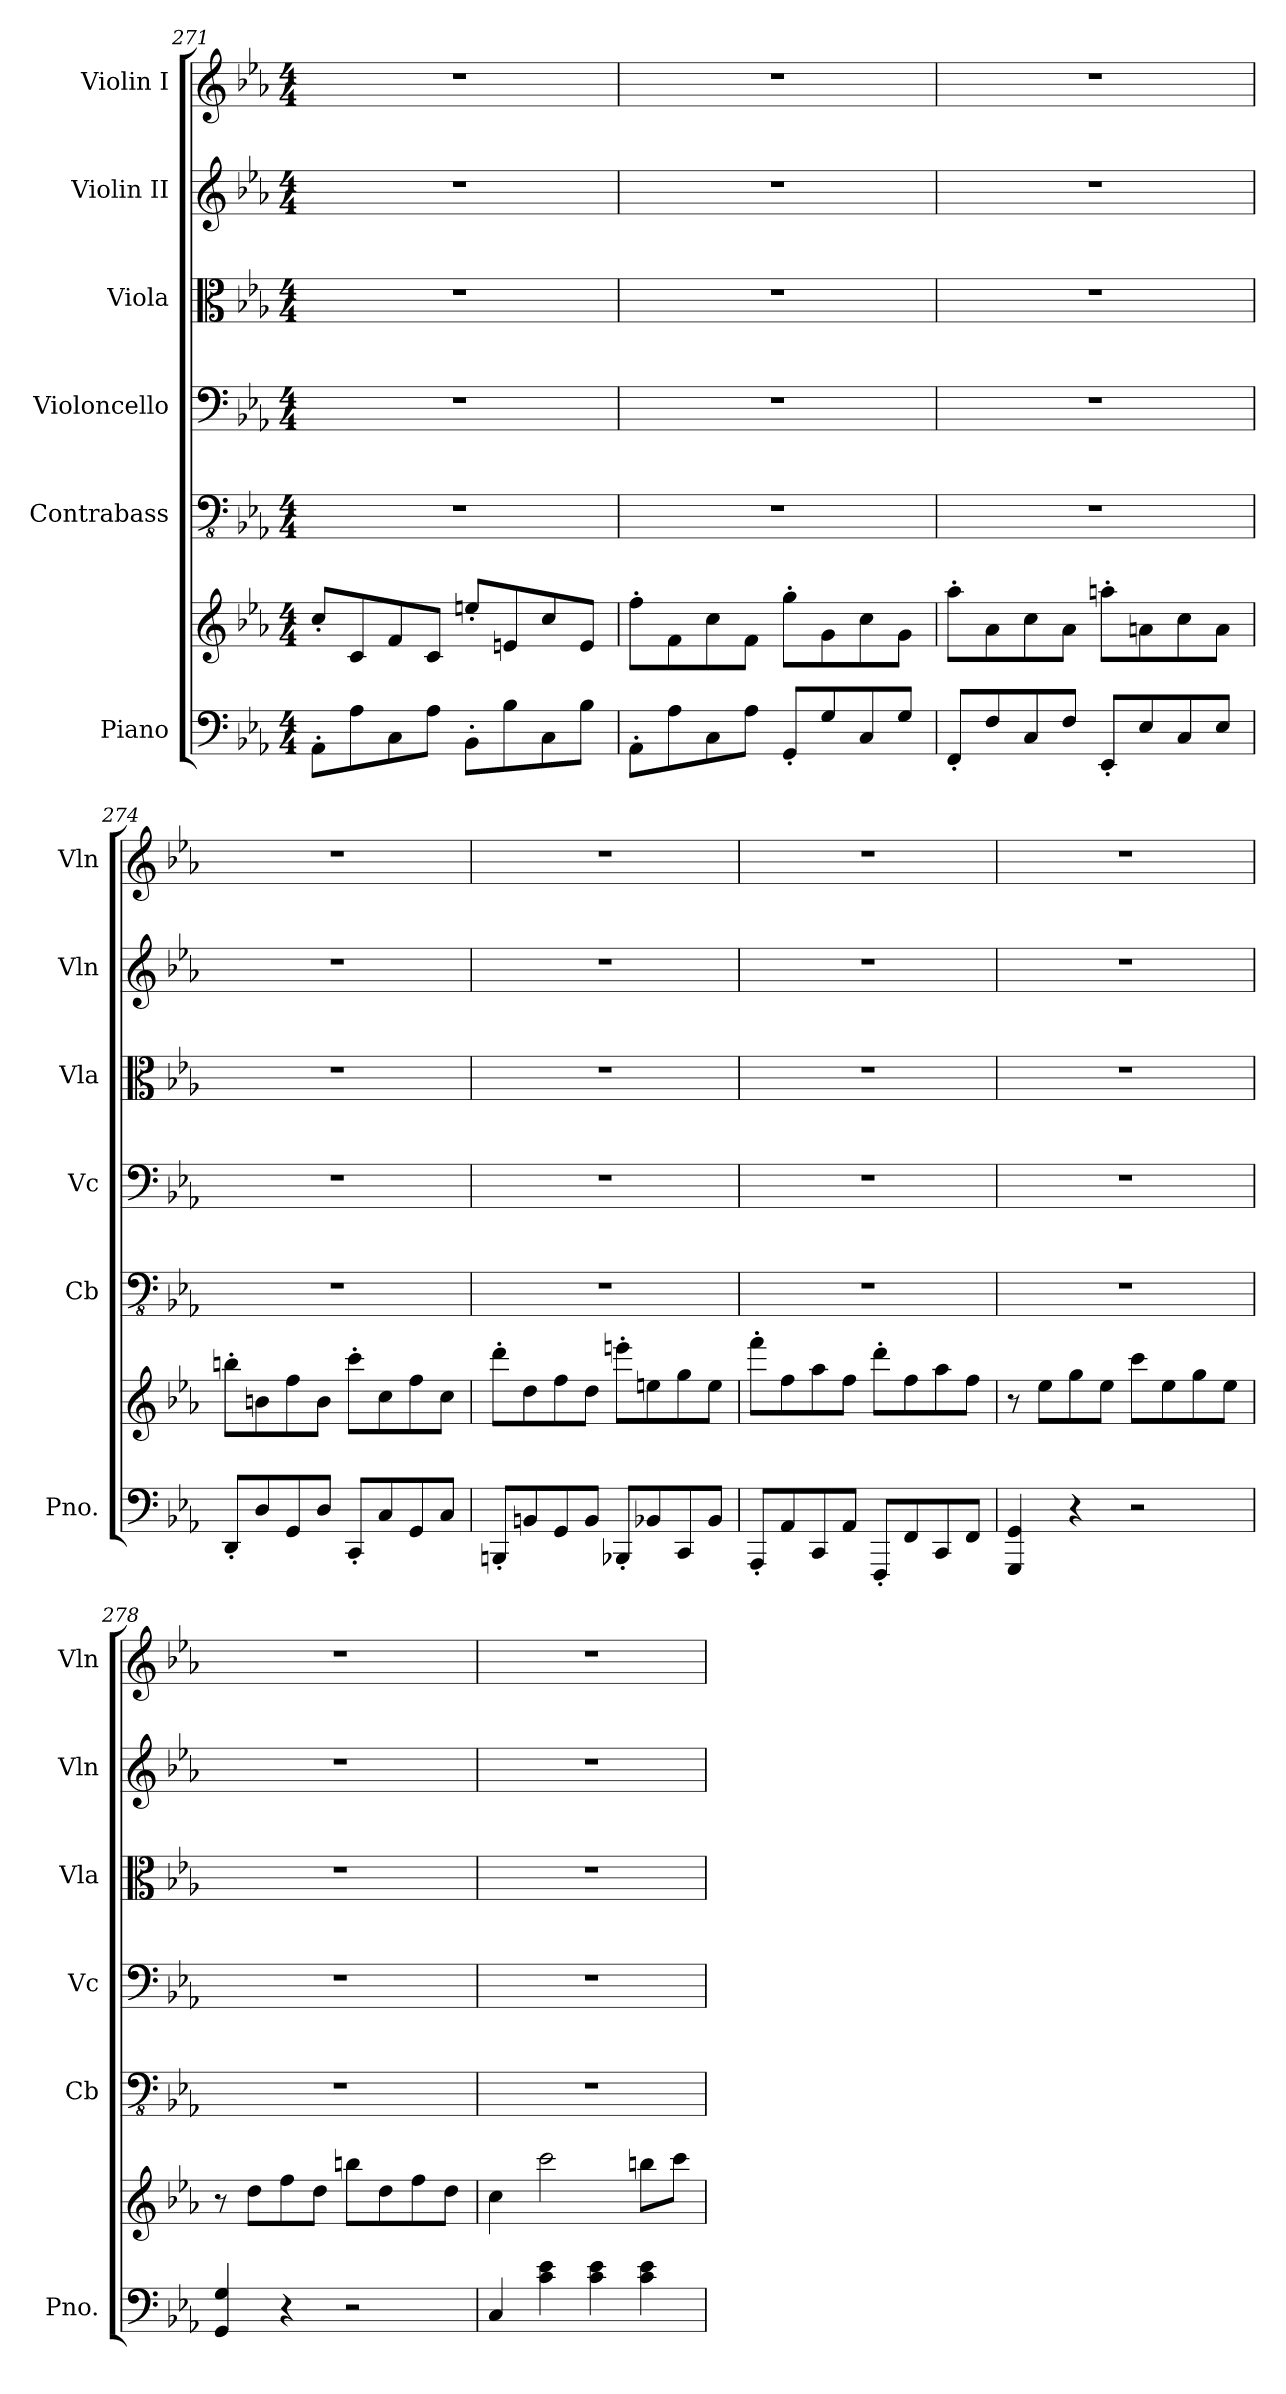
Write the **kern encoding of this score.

**kern	**kern	**kern	**kern	**kern	**kern	**kern
*part6	*part6	*part5	*part4	*part3	*part2	*part1
*staff7	*staff6	*staff5	*staff4	*staff3	*staff2	*staff1
*I"Piano	*	*I"Contrabass	*I"Violoncello	*I"Viola	*I"Violin II	*I"Violin I
*I'Pno.	*	*I'Cb	*I'Vc	*I'Vla	*I'Vln	*I'Vln
*clefF4	*clefG2	*clefFv4	*clefF4	*clefC3	*clefG2	*clefG2
*	*	*ITrd7c12	*	*	*	*
*k[b-e-a-]	*k[b-e-a-]	*k[b-e-a-]	*k[b-e-a-]	*k[b-e-a-]	*k[b-e-a-]	*k[b-e-a-]
*M4/4	*M4/4	*M4/4	*M4/4	*M4/4	*M4/4	*M4/4
=271	=271	=271	=271	=271	=271	=271
8AA-'\L	8cc'/L	1r	1r	1r	1r	1r
8A-\	8c/	.	.	.	.	.
8C\	8f/	.	.	.	.	.
8A-\J	8c/J	.	.	.	.	.
8BB-'\L	8een'/L	.	.	.	.	.
8B-\	8en/	.	.	.	.	.
8C\	8cc/	.	.	.	.	.
8B-\J	8e/J	.	.	.	.	.
=272	=272	=272	=272	=272	=272	=272
8AA-'\L	8ff'\L	1r	1r	1r	1r	1r
8A-\	8f\	.	.	.	.	.
8C\	8cc\	.	.	.	.	.
8A-\J	8f\J	.	.	.	.	.
8GG'/L	8gg'\L	.	.	.	.	.
8G/	8g\	.	.	.	.	.
8C/	8cc\	.	.	.	.	.
8G/J	8g\J	.	.	.	.	.
=273	=273	=273	=273	=273	=273	=273
8FF'/L	8aa-'\L	1r	1r	1r	1r	1r
8F/	8a-\	.	.	.	.	.
8C/	8cc\	.	.	.	.	.
8F/J	8a-\J	.	.	.	.	.
8EE-'/L	8aan'\L	.	.	.	.	.
8E-/	8an\	.	.	.	.	.
8C/	8cc\	.	.	.	.	.
8E-/J	8a\J	.	.	.	.	.
!!LO:PB:g=z
=274	=274	=274	=274	=274	=274	=274
8DD'/L	8bbn'\L	1r	1r	1r	1r	1r
8D/	8bn\	.	.	.	.	.
8GG/	8ff\	.	.	.	.	.
8D/J	8b\J	.	.	.	.	.
8CC'/L	8ccc'\L	.	.	.	.	.
8C/	8cc\	.	.	.	.	.
8GG/	8ff\	.	.	.	.	.
8C/J	8cc\J	.	.	.	.	.
=275	=275	=275	=275	=275	=275	=275
8BBBn'/L	8ddd'\L	1r	1r	1r	1r	1r
8BBn/	8dd\	.	.	.	.	.
8GG/	8ff\	.	.	.	.	.
8BB/J	8dd\J	.	.	.	.	.
8BBB-X'/L	8eeen'\L	.	.	.	.	.
8BB-X/	8een\	.	.	.	.	.
8CC/	8gg\	.	.	.	.	.
8BB-/J	8ee\J	.	.	.	.	.
=276	=276	=276	=276	=276	=276	=276
8AAA-'/L	8fff'\L	1r	1r	1r	1r	1r
8AA-/	8ff\	.	.	.	.	.
8CC/	8aa-\	.	.	.	.	.
8AA-/J	8ff\J	.	.	.	.	.
8FFF'/L	8ddd'\L	.	.	.	.	.
8FF/	8ff\	.	.	.	.	.
8CC/	8aa-\	.	.	.	.	.
8FF/J	8ff\J	.	.	.	.	.
=277	=277	=277	=277	=277	=277	=277
4GGG/ 4GG/	8r	1r	1r	1r	1r	1r
.	8ee-\L	.	.	.	.	.
4r	8gg\	.	.	.	.	.
.	8ee-\J	.	.	.	.	.
2r	8ccc\L	.	.	.	.	.
.	8ee-\	.	.	.	.	.
.	8gg\	.	.	.	.	.
.	8ee-\J	.	.	.	.	.
!!LO:PB:g=z
=278	=278	=278	=278	=278	=278	=278
4GG/ 4G/	8r	1r	1r	1r	1r	1r
.	8dd\L	.	.	.	.	.
4r	8ff\	.	.	.	.	.
.	8dd\J	.	.	.	.	.
2r	8bbn\L	.	.	.	.	.
.	8dd\	.	.	.	.	.
.	8ff\	.	.	.	.	.
.	8dd\J	.	.	.	.	.
=279	=279	=279	=279	=279	=279	=279
4C/	4cc\	1r	1r	1r	1r	1r
4c\ 4e-\	2ccc\	.	.	.	.	.
4c\ 4e-\	.	.	.	.	.	.
4c\ 4e-\	8bbn\L	.	.	.	.	.
.	8ccc\J	.	.	.	.	.
=	=	=	=	=	=	=
*-	*-	*-	*-	*-	*-	*-
